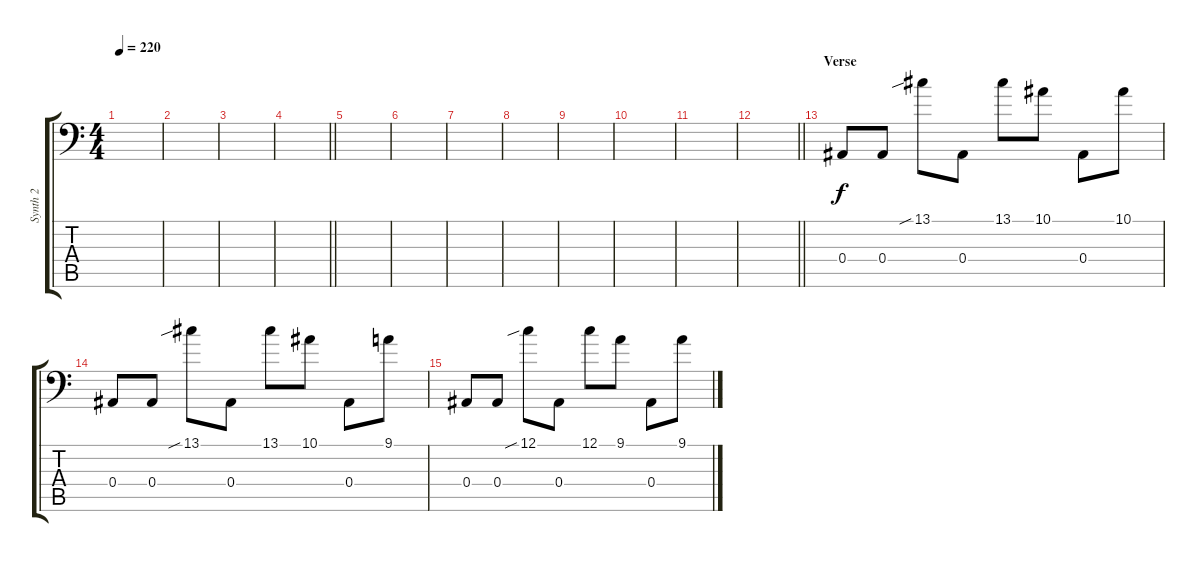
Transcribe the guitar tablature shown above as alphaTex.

\track ("Synth 2" "Synth 2") {instrument synthbrass1}
\staff {score tabs}
\tuning (C4 G3 Eb3 Bb2 F2 Bb1) {hide}
\ts (4 4)
\tempo 220
\clef f4
\ks c
|
|
|
\barLineRight lightlight
|
\section ("" "")
|
|
|
|
|
|
|
\barLineRight lightlight
|
\section ("" "Verse")
0.4.8 0.4.8 13.1{sib}.8 0.4.8 13.1.8 10.1.8 0.4.8 10.1.8 |
0.4.8 0.4.8 13.1{sib}.8 0.4.8 13.1.8 10.1.8 0.4.8 9.1.8 |
0.4.8 0.4.8 12.1{sib}.8 0.4.8 12.1.8 9.1.8 0.4.8 9.1.8
